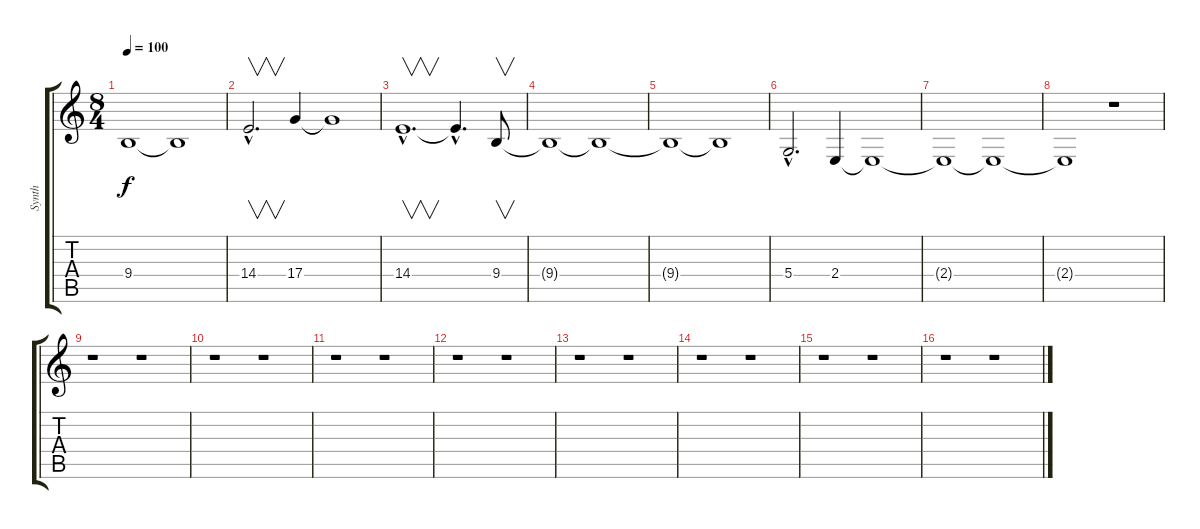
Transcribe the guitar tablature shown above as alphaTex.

\track ("Synth" "Synth") {instrument fx2soundtrack}
\staff {score tabs}
\tuning (E4 B3 G3 D3 A2 E2) {hide}
\ts (8 4)
\tempo 100
\clef g2
\ks c
9.4{t}.1{dy f} 9.4{t}.1 |
14.4{hac}.2{v d} 17.4.4 17.4{t}.1 |
14.4{hac}.1{v d} 14.4{hac t}.4{d} 9.4.8{v} |
9.4{t}.1 9.4{t}.1 |
9.4{t}.1 9.4{t}.1 |
5.4{hac}.2{d} 2.4.4 2.4{t}.1 |
2.4{t}.1 2.4{t}.1 |
2.4{t}.1 r.1 |
r.1 r.1 |
r.1 r.1 |
r.1 r.1 |
r.1 r.1 |
r.1 r.1 |
r.1 r.1 |
r.1 r.1 |
r.1 r.1
